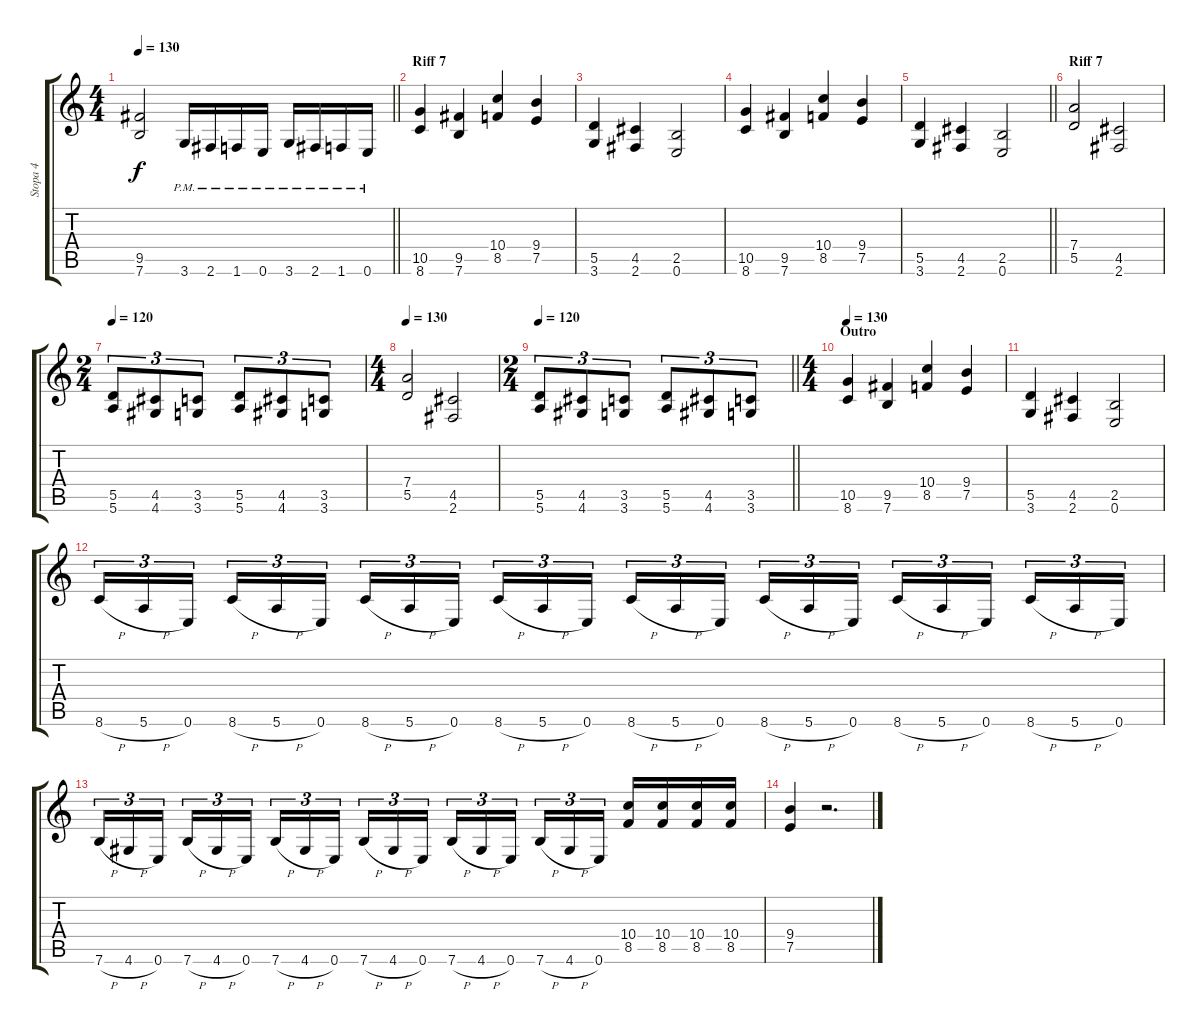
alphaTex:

\track ("Stopa 4" "Stopa 4") {instrument distortionguitar}
\staff {score tabs}
\tuning (E4 B3 G3 D3 A2 E2) {hide}
\ts (4 4)
\tempo 130
\clef g2
\barLineRight lightlight
\ks c
(9.5 7.6).2{dy f} 3.6{pm}.16 2.6{pm}.16 1.6{pm}.16 0.6{pm}.16 3.6{pm}.16 2.6{pm}.16 1.6{pm}.16 0.6{pm}.16 |
\section ("" "Riff 7")
(10.5 8.6).4 (9.5 7.6).4 (10.4 8.5).4 (9.4 7.5).4 |
(5.5 3.6).4 (4.5 2.6).4 (2.5 0.6).2 |
(10.5 8.6).4 (9.5 7.6).4 (10.4 8.5).4 (9.4 7.5).4 |
\barLineRight lightlight
(5.5 3.6).4 (4.5 2.6).4 (2.5 0.6).2 |
\section ("" "Riff 7")
(7.4 5.5).2 (4.5 2.6).2 |
\ts (2 4)
\tempo 120
(5.5 5.6).8{tu (3 2)} (4.5 4.6).8{tu (3 2)} (3.5 3.6).8{tu (3 2)} (5.5 5.6).8{tu (3 2)} (4.5 4.6).8{tu (3 2)} (3.5 3.6).8{tu (3 2)} |
\ts (4 4)
\tempo 130
(7.4 5.5).2 (4.5 2.6).2 |
\ts (2 4)
\tempo 120
\barLineRight lightlight
(5.5 5.6).8{tu (3 2)} (4.5 4.6).8{tu (3 2)} (3.5 3.6).8{tu (3 2)} (5.5 5.6).8{tu (3 2)} (4.5 4.6).8{tu (3 2)} (3.5 3.6).8{tu (3 2)} |
\ts (4 4)
\section ("" "Outro")
\tempo 130
(10.5 8.6).4 (9.5 7.6).4 (10.4 8.5).4 (9.4 7.5).4 |
(5.5 3.6).4 (4.5 2.6).4 (2.5 0.6).2 |
8.6{h}.16{tu (3 2)} 5.6{h}.16{tu (3 2)} 0.6.16{tu (3 2) beam splitsecondary} 8.6{h}.16{tu (3 2)} 5.6{h}.16{tu (3 2)} 0.6.16{tu (3 2)} 8.6{h}.16{tu (3 2)} 5.6{h}.16{tu (3 2)} 0.6.16{tu (3 2) beam splitsecondary} 8.6{h}.16{tu (3 2)} 5.6{h}.16{tu (3 2)} 0.6.16{tu (3 2)} 8.6{h}.16{tu (3 2)} 5.6{h}.16{tu (3 2)} 0.6.16{tu (3 2) beam splitsecondary} 8.6{h}.16{tu (3 2)} 5.6{h}.16{tu (3 2)} 0.6.16{tu (3 2)} 8.6{h}.16{tu (3 2)} 5.6{h}.16{tu (3 2)} 0.6.16{tu (3 2) beam splitsecondary} 8.6{h}.16{tu (3 2)} 5.6{h}.16{tu (3 2)} 0.6.16{tu (3 2)} |
7.6{h}.16{tu (3 2)} 4.6{h}.16{tu (3 2)} 0.6.16{tu (3 2) beam splitsecondary} 7.6{h}.16{tu (3 2)} 4.6{h}.16{tu (3 2)} 0.6.16{tu (3 2)} 7.6{h}.16{tu (3 2)} 4.6{h}.16{tu (3 2)} 0.6.16{tu (3 2) beam splitsecondary} 7.6{h}.16{tu (3 2)} 4.6{h}.16{tu (3 2)} 0.6.16{tu (3 2)} 7.6{h}.16{tu (3 2)} 4.6{h}.16{tu (3 2)} 0.6.16{tu (3 2) beam splitsecondary} 7.6{h}.16{tu (3 2)} 4.6{h}.16{tu (3 2)} 0.6.16{tu (3 2)} (10.4 8.5).16 (10.4 8.5).16 (10.4 8.5).16 (10.4 8.5).16 |
(9.4 7.5).4 r.2{d}
